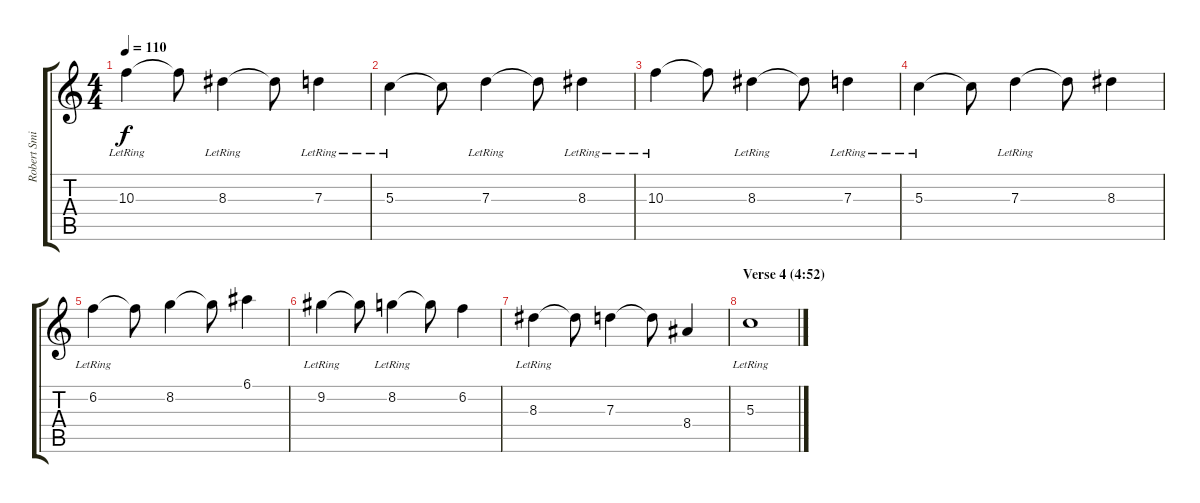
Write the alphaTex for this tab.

\track ("Robert Smith (lead guitar)" "Robert Smi") {instrument overdrivenguitar}
\staff {score tabs}
\tuning (E4 B3 G3 D3 A2 E2) {hide}
\ts (4 4)
\tempo 110
\clef g2
\ks c
10.3{lr}.4{dy f} 10.3{t}.8 8.3{lr}.4 8.3{t}.8 7.3{lr}.4 |
5.3{lr}.4 5.3{t}.8 7.3{lr}.4 7.3{t}.8 8.3{lr}.4 |
10.3{lr}.4 10.3{t}.8 8.3{lr}.4 8.3{t}.8 7.3{lr}.4 |
5.3{lr}.4 5.3{t}.8 7.3{lr}.4 7.3{t}.8 8.3.4 |
6.2{lr}.4 6.2{t}.8 8.2.4 8.2{t}.8 6.1.4 |
9.2{lr}.4 9.2{t}.8 8.2{lr}.4 8.2{t}.8 6.2.4 |
8.3{lr}.4 8.3{t}.8 7.3.4 7.3{t}.8 8.4.4 |
\section ("" "Verse 4 (4:52)")
5.3{lr}.1
